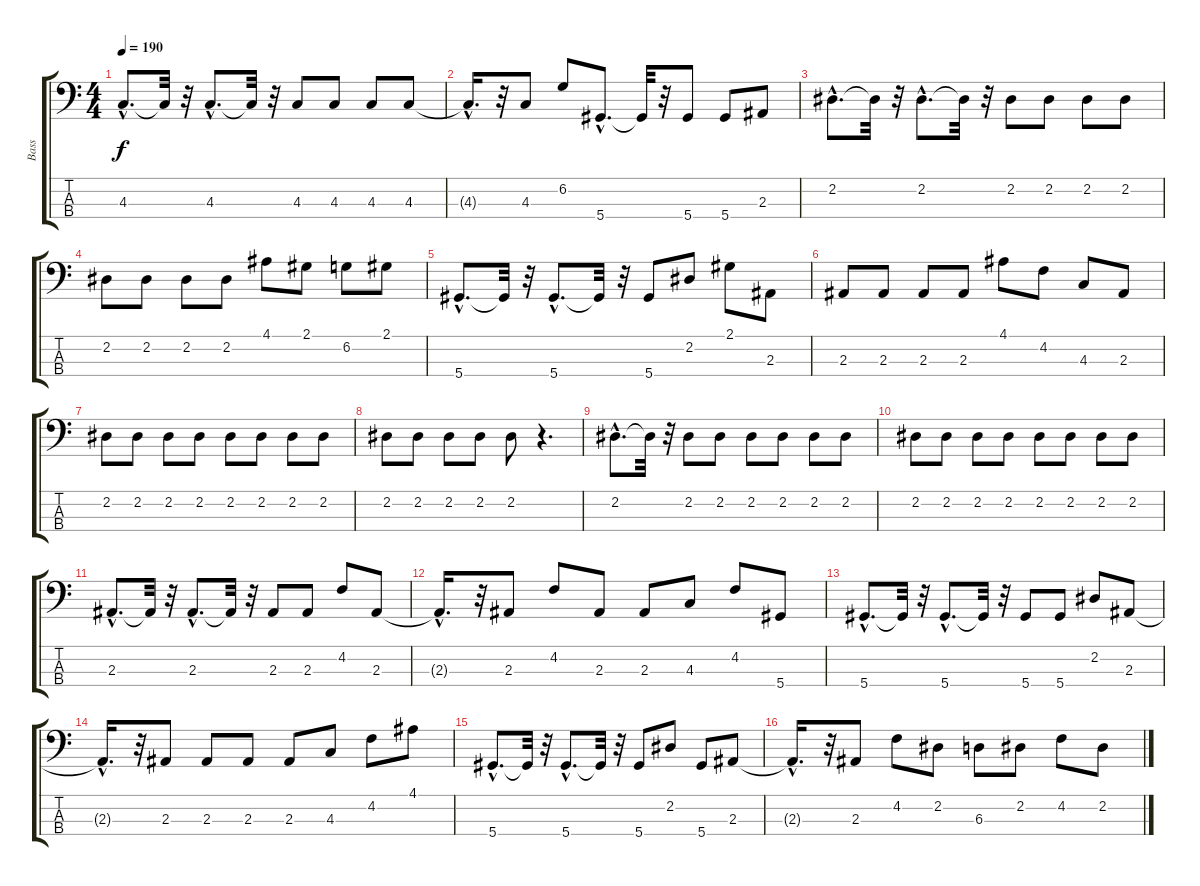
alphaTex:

\track ("Bass" "Bass") {instrument electricbassfinger}
\staff {score tabs}
\tuning (Gb2 Db2 Ab1 Eb1) {hide}
\ts (4 4)
\tempo 190
\clef f4
\ks c
4.3{hac}.8{d dy f} 4.3{t}.32 r.32 4.3{hac}.8{d} 4.3{t}.32 r.32 4.3.8 4.3.8 4.3.8 4.3.8 |
4.3{hac t}.16{d} r.32 4.3.8 6.2.8 5.4{hac}.8{d} 5.4{t}.32 r.32 5.4.8 5.4.8 2.3.8 |
2.2{hac}.8{d} 2.2{t}.32 r.32 2.2{hac}.8{d} 2.2{t}.32 r.32 2.2.8 2.2.8 2.2.8 2.2.8 |
2.2.8 2.2.8 2.2.8 2.2.8 4.1.8 2.1.8 6.2.8 2.1.8 |
5.4{hac}.8{d} 5.4{t}.32 r.32 5.4{hac}.8{d} 5.4{t}.32 r.32 5.4.8 2.2.8 2.1.8 2.3.8 |
2.3.8 2.3.8 2.3.8 2.3.8 4.1.8 4.2.8 4.3.8 2.3.8 |
2.2.8 2.2.8 2.2.8 2.2.8 2.2.8 2.2.8 2.2.8 2.2.8 |
2.2.8 2.2.8 2.2.8 2.2.8 2.2.8 r.4{d} |
2.2{hac}.8{d} 2.2{t}.32 r.32 2.2.8 2.2.8 2.2.8 2.2.8 2.2.8 2.2.8 |
2.2.8 2.2.8 2.2.8 2.2.8 2.2.8 2.2.8 2.2.8 2.2.8 |
2.3{hac}.8{d} 2.3{t}.32 r.32 2.3{hac}.8{d} 2.3{t}.32 r.32 2.3.8 2.3.8 4.2.8 2.3.8 |
2.3{hac t}.16{d} r.32 2.3.8 4.2.8 2.3.8 2.3.8 4.3.8 4.2.8 5.4.8 |
5.4{hac}.8{d} 5.4{t}.32 r.32 5.4{hac}.8{d} 5.4{t}.32 r.32 5.4.8 5.4.8 2.2.8 2.3.8 |
2.3{hac t}.16{d} r.32 2.3.8 2.3.8 2.3.8 2.3.8 4.3.8 4.2.8 4.1.8 |
5.4{hac}.8{d} 5.4{t}.32 r.32 5.4{hac}.8{d} 5.4{t}.32 r.32 5.4.8 2.2.8 5.4.8 2.3.8 |
2.3{hac t}.16{d} r.32 2.3.8 4.2.8 2.2.8 6.3.8 2.2.8 4.2.8 2.2.8
